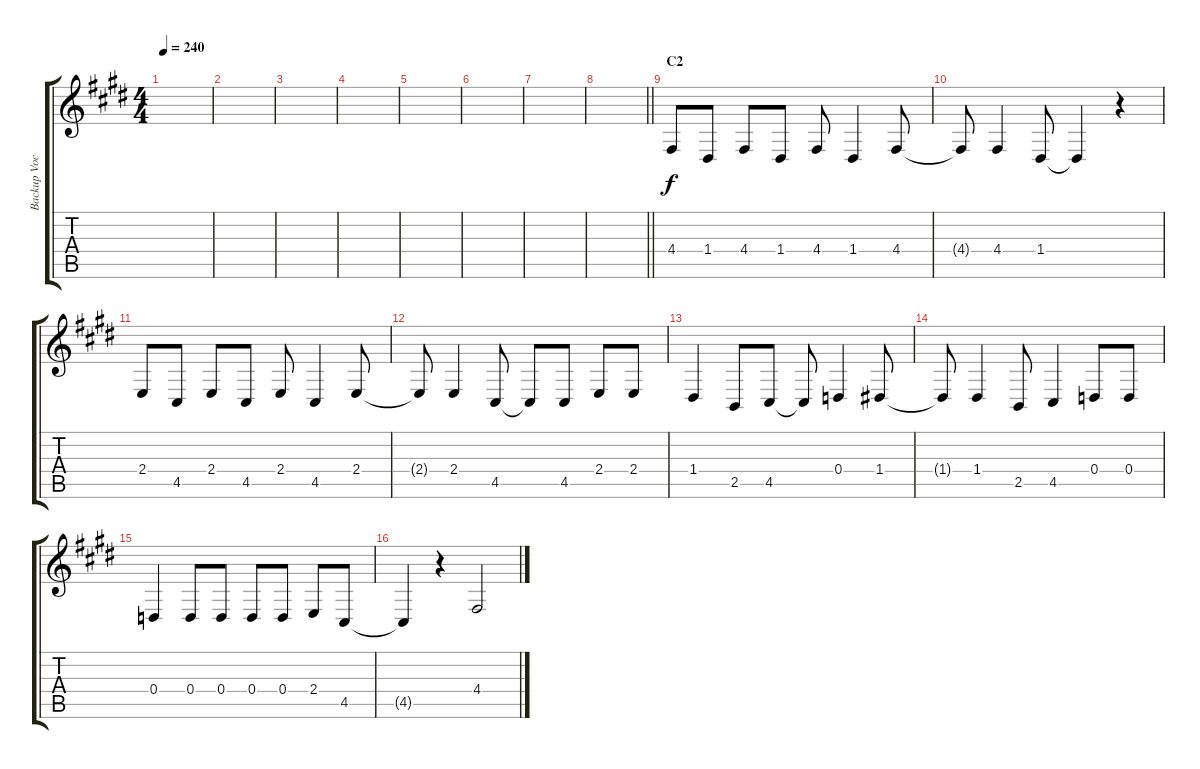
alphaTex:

\track ("Backup Vocals" "Backup Voc") {instrument altosax}
\staff {score tabs}
\tuning (E4 B3 G3 D3 A2 E2) {hide}
\ts (4 4)
\tempo 240
\clef g2
\ks e
|
|
|
|
|
|
|
\barLineRight lightlight
|
\section ("" "C2")
4.4.8 1.4.8 4.4.8 1.4.8 4.4.8 1.4.4 4.4.8 |
4.4{t}.8 4.4.4 1.4.8 1.4{t}.4 r.4 |
2.4.8 4.5.8 2.4.8 4.5.8 2.4.8 4.5.4 2.4.8 |
2.4{t}.8 2.4.4 4.5.8 4.5{t}.8 4.5.8 2.4.8 2.4.8 |
1.4.4 2.5.8 4.5.8 4.5{t}.8 0.4.4 1.4.8 |
1.4{t}.8 1.4.4 2.5.8 4.5.4 0.4.8 0.4.8 |
0.4.4 0.4.8 0.4.8 0.4.8 0.4.8 2.4.8 4.5.8 |
4.5{t}.4 r.4 4.4.2
